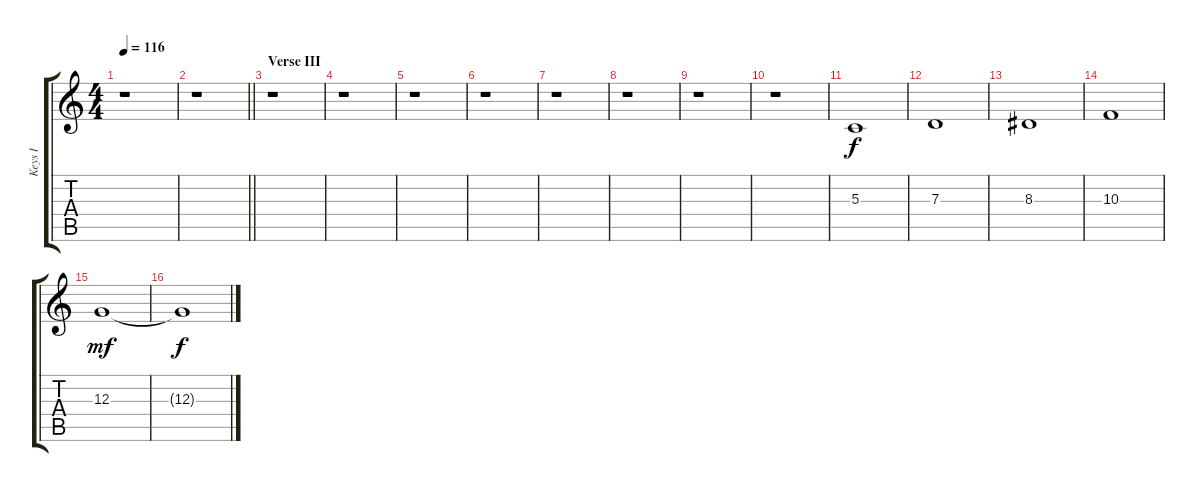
\track ("Keys I" "Keys I") {instrument synthstrings1}
\staff {score tabs}
\tuning (E4 B3 G3 D3 A2 E2) {hide}
\ts (4 4)
\tempo 116
\clef g2
\ks c
r.1{dy f} |
\barLineRight lightlight
r.1 |
\section ("" "Verse III")
r.1 |
r.1 |
r.1 |
r.1 |
r.1 |
r.1 |
r.1 |
r.1 |
5.3.1{volume 11 instrument synthstrings1} |
7.3.1 |
8.3.1 |
10.3.1 |
12.3.1{dy mf} |
12.3{t}.1{dy f}
